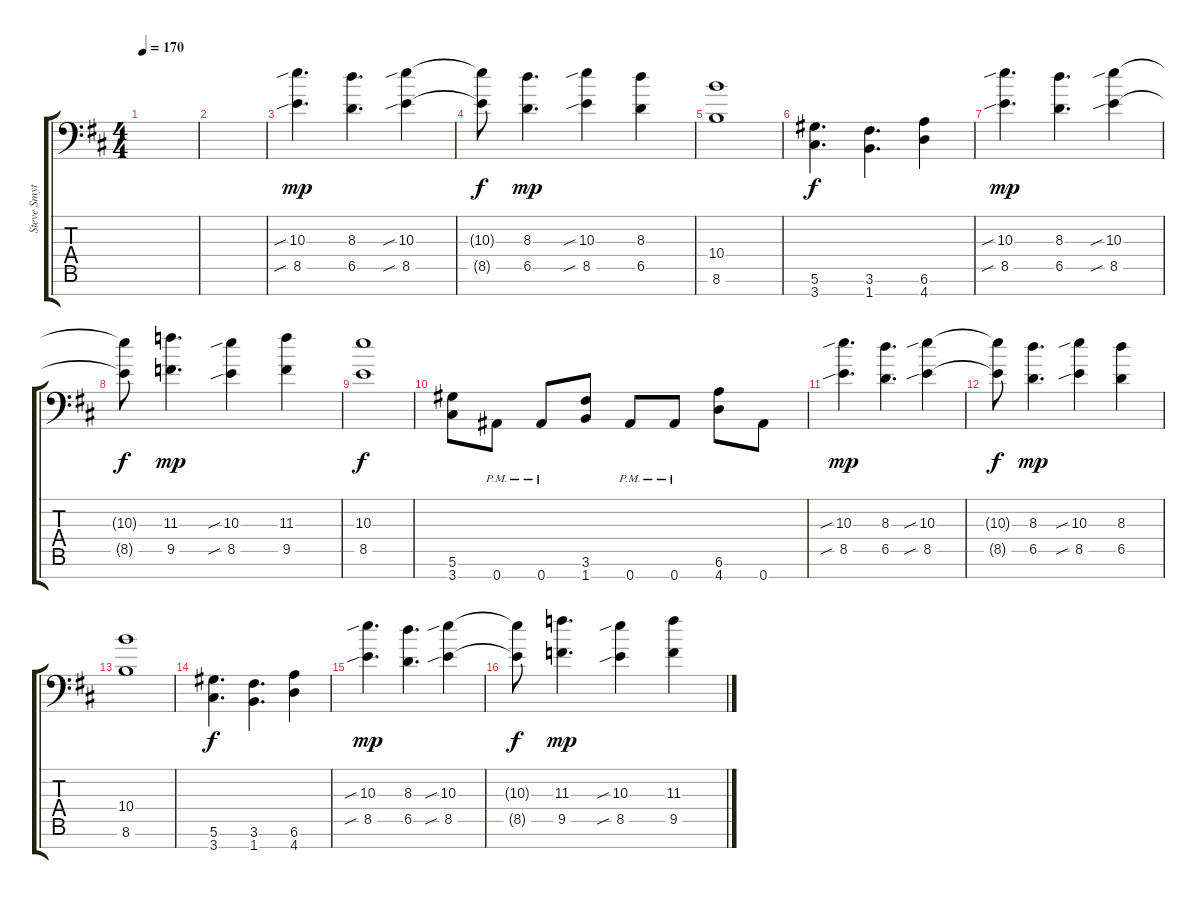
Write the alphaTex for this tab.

\track ("Steve Smyth Lead" "Steve Smyt") {instrument distortionguitar}
\staff {score tabs}
\tuning (Eb4 Bb3 Gb3 Db3 Ab2 Eb2 Bb1) {hide}
\ts (4 4)
\tempo 170
\clef f4
\ks d
|
|
(10.3{sib} 8.5{sib}).4{d dy mp} (8.3 6.5).4{d} (10.3{sib} 8.5{sib}).4 |
(10.3{t} 8.5{t}).8{dy f} (8.3 6.5).4{d dy mp} (10.3{sib} 8.5{sib}).4 (8.3 6.5).4 |
(10.4 8.6).1 |
(5.6 3.7).4{d dy f} (3.6 1.7).4{d} (6.6 4.7).4 |
(10.3{sib} 8.5{sib}).4{d dy mp} (8.3 6.5).4{d} (10.3{sib} 8.5{sib}).4 |
(10.3{t} 8.5{t}).8{dy f} (11.3 9.5).4{d dy mp} (10.3{sib} 8.5{sib}).4 (11.3 9.5).4 |
(10.3 8.5).1{dy f} |
(5.6 3.7).8 0.7{pm}.8 0.7{pm}.8 (3.6 1.7).8 0.7{pm}.8 0.7{pm}.8 (6.6 4.7).8 0.7.8 |
(10.3{sib} 8.5{sib}).4{d dy mp} (8.3 6.5).4{d} (10.3{sib} 8.5{sib}).4 |
(10.3{t} 8.5{t}).8{dy f} (8.3 6.5).4{d dy mp} (10.3{sib} 8.5{sib}).4 (8.3 6.5).4 |
(10.4 8.6).1 |
(5.6 3.7).4{d dy f} (3.6 1.7).4{d} (6.6 4.7).4 |
(10.3{sib} 8.5{sib}).4{d dy mp} (8.3 6.5).4{d} (10.3{sib} 8.5{sib}).4 |
(10.3{t} 8.5{t}).8{dy f} (11.3 9.5).4{d dy mp} (10.3{sib} 8.5{sib}).4 (11.3 9.5).4
